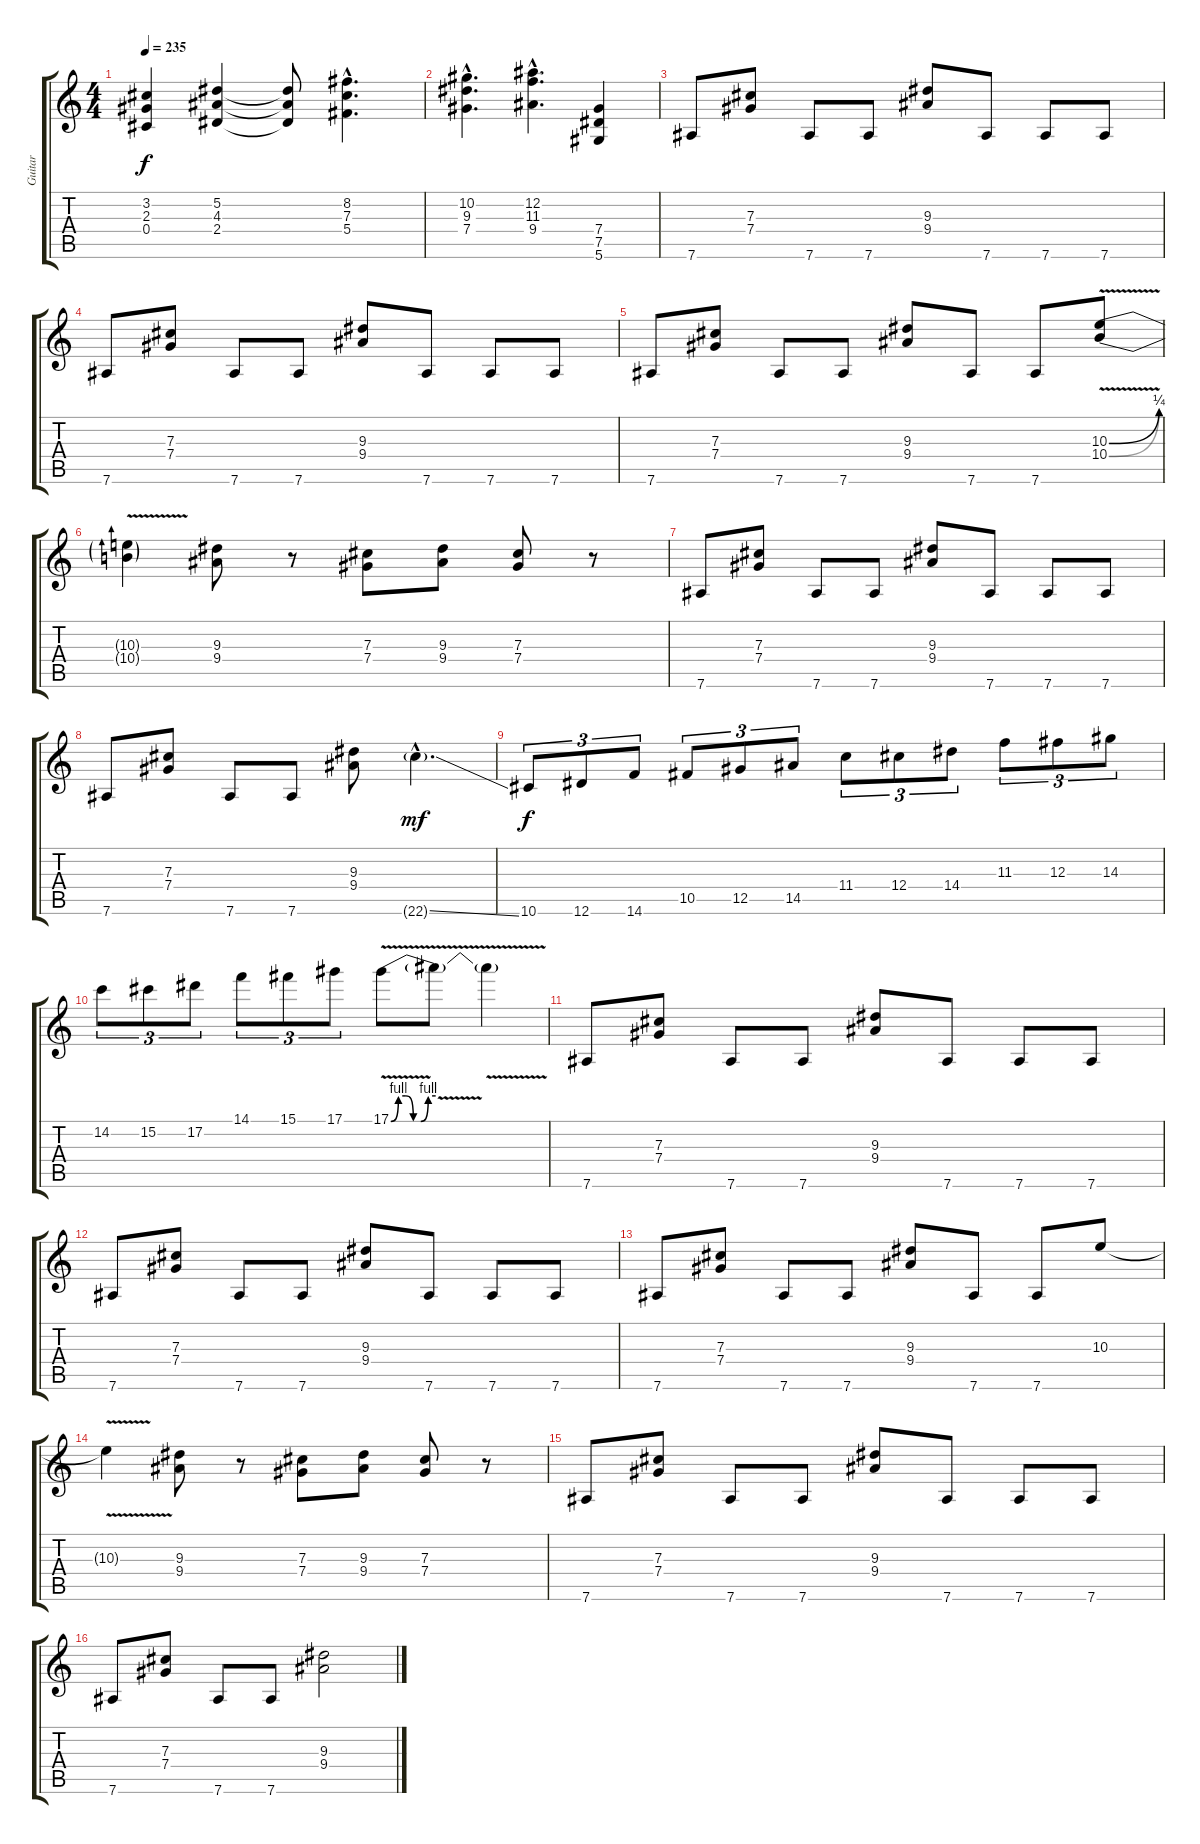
\track ("Guitar" "Guitar") {instrument overdrivenguitar}
\staff {score tabs}
\tuning (Eb4 Bb3 Gb3 Db3 Ab2 Eb2) {hide}
\ts (4 4)
\tempo 235
\clef g2
\ks c
(3.2{t} 2.3{t} 0.4{t}).4{dy f} (5.2 4.3 2.4).4 (5.2{t} 4.3{t} 2.4{t}).8 (8.2{hac} 7.3{hac} 5.4{hac}).4{d} |
(10.2{hac} 9.3{hac} 7.4{hac}).4{d} (12.2{hac} 11.3{hac} 9.4{hac}).4{d} (7.4 7.5 5.6).4 |
7.6.8 (7.3 7.4).8{volume 15} 7.6.8 7.6.8 (9.3 9.4).8 7.6.8 7.6.8 7.6.8 |
7.6.8 (7.3 7.4).8 7.6.8 7.6.8 (9.3 9.4).8 7.6.8 7.6.8 7.6.8 |
7.6.8 (7.3 7.4).8 7.6.8 7.6.8 (9.3 9.4).8 7.6.8 7.6.8 (10.3{be (bend 0 0 60 1) v} 10.4{be (bend 0 0 60 1) v}).8 |
(10.3{t} 10.4{t}).4 (9.3 9.4).8 r.8 (7.3 7.4).8 (9.3 9.4).8 (7.3 7.4).8 r.8 |
7.6.8 (7.3 7.4).8 7.6.8 7.6.8 (9.3 9.4).8 7.6.8 7.6.8 7.6.8 |
7.6.8 (7.3 7.4).8 7.6.8 7.6.8 (9.3 9.4).8 22.6{ss g hac}.4{d dy mf} |
10.6.8{tu (3 2) dy f} 12.6.8{tu (3 2)} 14.6.8{tu (3 2)} 10.5.8{tu (3 2)} 12.5.8{tu (3 2)} 14.5.8{tu (3 2)} 11.4.8{tu (3 2)} 12.4.8{tu (3 2)} 14.4.8{tu (3 2)} 11.3.8{tu (3 2)} 12.3.8{tu (3 2)} 14.3.8{tu (3 2)} |
14.2.8{tu (3 2)} 15.2.8{tu (3 2)} 17.2.8{tu (3 2)} 14.1.8{tu (3 2)} 15.1.8{tu (3 2)} 17.1.8{tu (3 2)} 17.1{be (custom 0 0 10 4 20 4 30 0 40 0 50 4 60 4) v}.8 17.1{v t}.8 17.1{v t}.4 |
7.6.8 (7.3 7.4).8 7.6.8 7.6.8 (9.3 9.4).8 7.6.8 7.6.8 7.6.8 |
7.6.8 (7.3 7.4).8 7.6.8 7.6.8 (9.3 9.4).8 7.6.8 7.6.8 7.6.8 |
7.6.8 (7.3 7.4).8 7.6.8 7.6.8 (9.3 9.4).8 7.6.8 7.6.8 10.3.8 |
10.3{v t}.4 (9.3 9.4).8 r.8 (7.3 7.4).8 (9.3 9.4).8 (7.3 7.4).8 r.8 |
7.6.8 (7.3 7.4).8 7.6.8 7.6.8 (9.3 9.4).8 7.6.8 7.6.8 7.6.8 |
7.6.8 (7.3 7.4).8 7.6.8 7.6.8 (9.3{ss} 9.4{ss}).2
